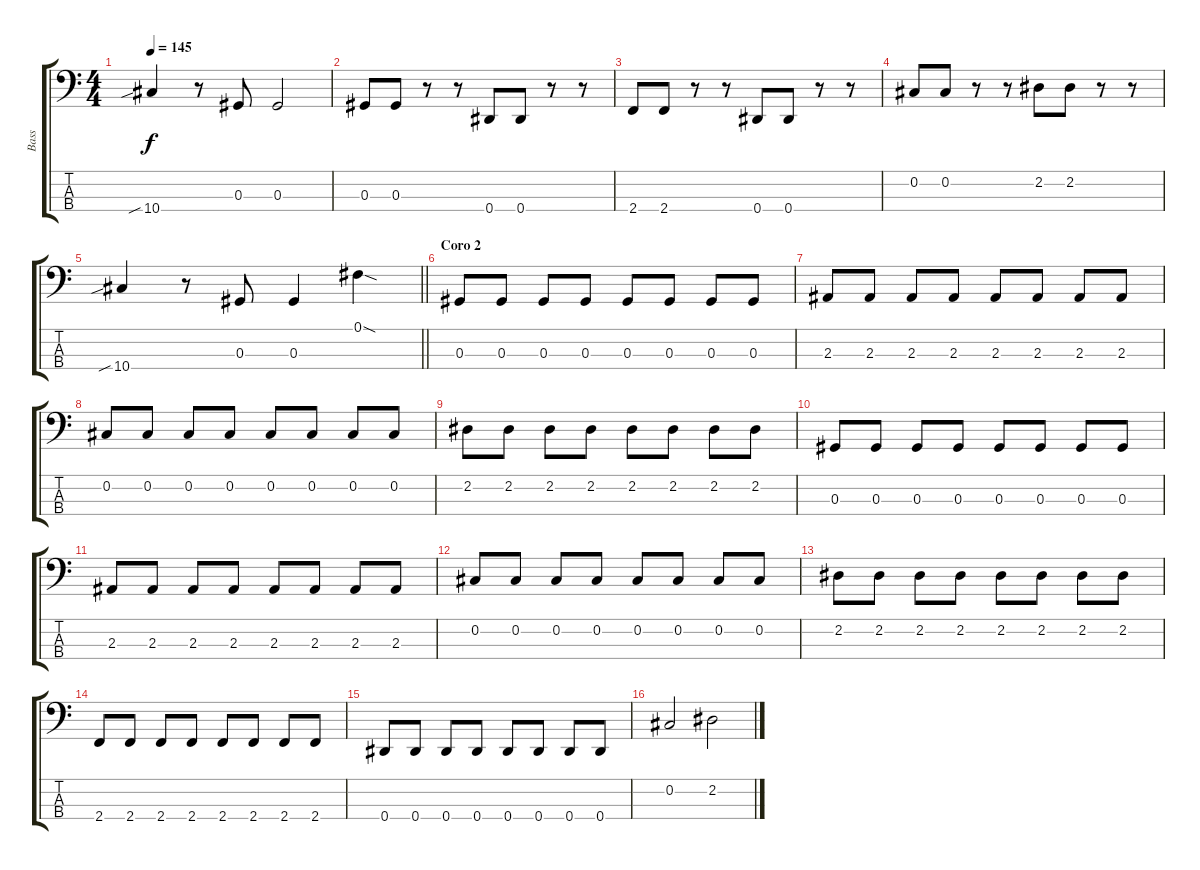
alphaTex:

\track ("Bass" "Bass") {instrument electricbasspick}
\staff {score tabs}
\tuning (Gb2 Db2 Ab1 Eb1) {hide}
\ts (4 4)
\tempo 145
\clef f4
\ks c
10.4{sib}.4{dy f} r.8 0.3.8 0.3.2 |
0.3.8 0.3.8 r.8 r.8 0.4.8 0.4.8 r.8 r.8 |
2.4.8 2.4.8 r.8 r.8 0.4.8 0.4.8 r.8 r.8 |
0.2.8 0.2.8 r.8 r.8 2.2.8 2.2.8 r.8 r.8 |
\barLineRight lightlight
10.4{sib}.4 r.8 0.3.8 0.3.4 0.1{sod}.4 |
\section ("" "Coro 2")
0.3.8 0.3.8 0.3.8 0.3.8 0.3.8 0.3.8 0.3.8 0.3.8 |
2.3.8 2.3.8 2.3.8 2.3.8 2.3.8 2.3.8 2.3.8 2.3.8 |
0.2.8 0.2.8 0.2.8 0.2.8 0.2.8 0.2.8 0.2.8 0.2.8 |
2.2.8 2.2.8 2.2.8 2.2.8 2.2.8 2.2.8 2.2.8 2.2.8 |
0.3.8 0.3.8 0.3.8 0.3.8 0.3.8 0.3.8 0.3.8 0.3.8 |
2.3.8 2.3.8 2.3.8 2.3.8 2.3.8 2.3.8 2.3.8 2.3.8 |
0.2.8 0.2.8 0.2.8 0.2.8 0.2.8 0.2.8 0.2.8 0.2.8 |
2.2.8 2.2.8 2.2.8 2.2.8 2.2.8 2.2.8 2.2.8 2.2.8 |
2.4.8 2.4.8 2.4.8 2.4.8 2.4.8 2.4.8 2.4.8 2.4.8 |
0.4.8 0.4.8 0.4.8 0.4.8 0.4.8 0.4.8 0.4.8 0.4.8 |
0.2.2 2.2.2
